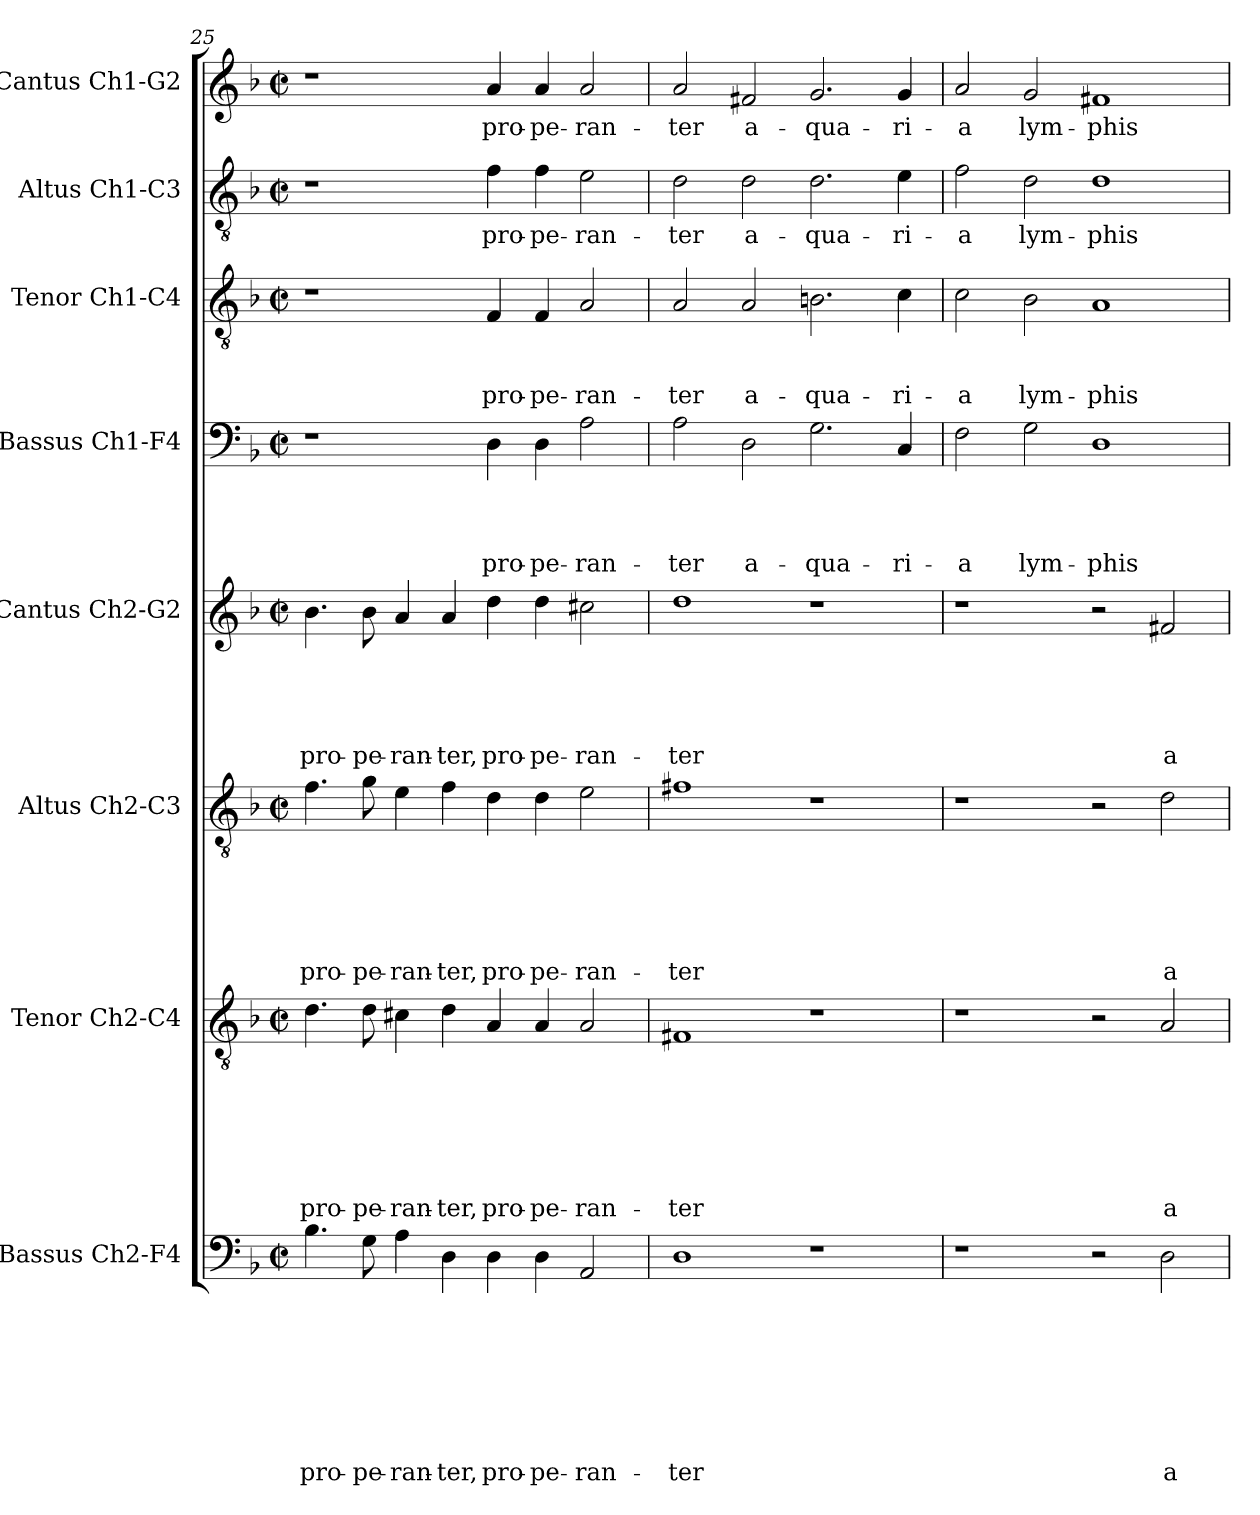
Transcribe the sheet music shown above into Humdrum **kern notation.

**kern	**text	**text	**text	**text	**text	**text	**text	**text	**kern	**text	**text	**text	**text	**text	**text	**text	**kern	**text	**text	**text	**text	**text	**text	**kern	**text	**text	**text	**text	**text	**kern	**text	**text	**text	**text	**kern	**text	**text	**text	**kern	**text	**kern	**text
*part8	*part8	*part8	*part8	*part8	*part8	*part8	*part8	*part8	*part7	*part7	*part7	*part7	*part7	*part7	*part7	*part7	*part6	*part6	*part6	*part6	*part6	*part6	*part6	*part5	*part5	*part5	*part5	*part5	*part5	*part4	*part4	*part4	*part4	*part4	*part3	*part3	*part3	*part3	*part2	*part2	*part1	*part1
*staff8	*staff8	*staff8	*staff8	*staff8	*staff8	*staff8	*staff8	*staff8	*staff7	*staff7	*staff7	*staff7	*staff7	*staff7	*staff7	*staff7	*staff6	*staff6	*staff6	*staff6	*staff6	*staff6	*staff6	*staff5	*staff5	*staff5	*staff5	*staff5	*staff5	*staff4	*staff4	*staff4	*staff4	*staff4	*staff3	*staff3	*staff3	*staff3	*staff2	*staff2	*staff1	*staff1
*I"Bassus Ch2-F4	*	*	*	*	*	*	*	*	*I"Tenor Ch2-C4	*	*	*	*	*	*	*	*I"Altus Ch2-C3	*	*	*	*	*	*	*I"Cantus Ch2-G2	*	*	*	*	*	*I"Bassus Ch1-F4	*	*	*	*	*I"Tenor Ch1-C4	*	*	*	*I"Altus Ch1-C3	*	*I"Cantus Ch1-G2	*
*I'B2	*	*	*	*	*	*	*	*	*I'T2	*	*	*	*	*	*	*	*I'A2	*	*	*	*	*	*	*I'C2	*	*	*	*	*	*I'B	*	*	*	*	*I'T	*	*	*	*I'A	*	*I'C	*
*clefF4	*	*	*	*	*	*	*	*	*clefGv2	*	*	*	*	*	*	*	*clefGv2	*	*	*	*	*	*	*clefG2	*	*	*	*	*	*clefF4	*	*	*	*	*clefGv2	*	*	*	*clefGv2	*	*clefG2	*
*k[b-]	*	*	*	*	*	*	*	*	*k[b-]	*	*	*	*	*	*	*	*k[b-]	*	*	*	*	*	*	*k[b-]	*	*	*	*	*	*k[b-]	*	*	*	*	*k[b-]	*	*	*	*k[b-]	*	*k[b-]	*
*F:	*	*	*	*	*	*	*	*	*F:	*	*	*	*	*	*	*	*F:	*	*	*	*	*	*	*F:	*	*	*	*	*	*F:	*	*	*	*	*F:	*	*	*	*F:	*	*F:	*
*M2/2	*	*	*	*	*	*	*	*	*M2/2	*	*	*	*	*	*	*	*M2/2	*	*	*	*	*	*	*M2/2	*	*	*	*	*	*M2/2	*	*	*	*	*M2/2	*	*	*	*M2/2	*	*M2/2	*
*met(c|)	*	*	*	*	*	*	*	*	*met(c|)	*	*	*	*	*	*	*	*met(c|)	*	*	*	*	*	*	*met(c|)	*	*	*	*	*	*met(c|)	*	*	*	*	*met(c|)	*	*	*	*met(c|)	*	*met(c|)	*
=25	=25	=25	=25	=25	=25	=25	=25	=25	=25	=25	=25	=25	=25	=25	=25	=25	=25	=25	=25	=25	=25	=25	=25	=25	=25	=25	=25	=25	=25	=25	=25	=25	=25	=25	=25	=25	=25	=25	=25	=25	=25	=25
!	!	!	!	!	!	!	!	!LO:LY:b	!	!	!	!	!	!	!	!LO:LY:b	!	!	!	!	!	!	!LO:LY:b	!	!	!	!	!	!LO:LY:b	!	!	!	!	!	!	!	!	!	!	!	!	!
4.B-\	.	.	.	.	.	.	.	pro-	4.d\	.	.	.	.	.	.	pro-	4.f\	.	.	.	.	.	pro-	4.b-\	.	.	.	.	pro-	1r	.	.	.	.	1r	.	.	.	1r	.	1r	.
!	!	!	!	!	!	!	!	!LO:LY:b	!	!	!	!	!	!	!	!LO:LY:b	!	!	!	!	!	!	!LO:LY:b	!	!	!	!	!	!LO:LY:b	!	!	!	!	!	!	!	!	!	!	!	!	!
8G\	.	.	.	.	.	.	.	-pe-	8d\	.	.	.	.	.	.	-pe-	8g\	.	.	.	.	.	-pe-	8b-\	.	.	.	.	-pe-	.	.	.	.	.	.	.	.	.	.	.	.	.
!	!	!	!	!	!	!	!	!LO:LY:b	!	!	!	!	!	!	!	!LO:LY:b	!	!	!	!	!	!	!LO:LY:b	!	!	!	!	!	!LO:LY:b	!	!	!	!	!	!	!	!	!	!	!	!	!
4A\	.	.	.	.	.	.	.	-ran-	4c#X\	.	.	.	.	.	.	-ran-	4e\	.	.	.	.	.	-ran-	4a/	.	.	.	.	-ran-	.	.	.	.	.	.	.	.	.	.	.	.	.
!	!	!	!	!	!	!	!	!LO:LY:b	!	!	!	!	!	!	!	!LO:LY:b	!	!	!	!	!	!	!LO:LY:b	!	!	!	!	!	!LO:LY:b	!	!	!	!	!	!	!	!	!	!	!	!	!
4D\	.	.	.	.	.	.	.	-ter,	4d\	.	.	.	.	.	.	-ter,	4f\	.	.	.	.	.	-ter,	4a/	.	.	.	.	-ter,	.	.	.	.	.	.	.	.	.	.	.	.	.
!	!	!	!	!	!	!	!	!LO:LY:b	!	!	!	!	!	!	!	!LO:LY:b	!	!	!	!	!	!	!LO:LY:b	!	!	!	!	!	!LO:LY:b	!	!	!	!	!LO:LY:b	!	!	!	!LO:LY:b	!	!LO:LY:b	!	!LO:LY:b
4D\	.	.	.	.	.	.	.	pro-	4A/	.	.	.	.	.	.	pro-	4d\	.	.	.	.	.	pro-	4dd\	.	.	.	.	pro-	4D\	.	.	.	pro-	4F/	.	.	pro-	4f\	pro-	4a/	pro-
!	!	!	!	!	!	!	!	!LO:LY:b	!	!	!	!	!	!	!	!LO:LY:b	!	!	!	!	!	!	!LO:LY:b	!	!	!	!	!	!LO:LY:b	!	!	!	!	!LO:LY:b	!	!	!	!LO:LY:b	!	!LO:LY:b	!	!LO:LY:b
4D\	.	.	.	.	.	.	.	-pe-	4A/	.	.	.	.	.	.	-pe-	4d\	.	.	.	.	.	-pe-	4dd\	.	.	.	.	-pe-	4D\	.	.	.	-pe-	4F/	.	.	-pe-	4f\	-pe-	4a/	-pe-
!	!	!	!	!	!	!	!	!LO:LY:b	!	!	!	!	!	!	!	!LO:LY:b	!	!	!	!	!	!	!LO:LY:b	!	!	!	!	!	!LO:LY:b	!	!	!	!	!LO:LY:b	!	!	!	!LO:LY:b	!	!LO:LY:b	!	!LO:LY:b
2AA/	.	.	.	.	.	.	.	-ran-	2A/	.	.	.	.	.	.	-ran-	2e\	.	.	.	.	.	-ran-	2cc#X\	.	.	.	.	-ran-	2A\	.	.	.	-ran-	2A/	.	.	-ran-	2e\	-ran-	2a/	-ran-
!!LO:PB:g=z
=26	=26	=26	=26	=26	=26	=26	=26	=26	=26	=26	=26	=26	=26	=26	=26	=26	=26	=26	=26	=26	=26	=26	=26	=26	=26	=26	=26	=26	=26	=26	=26	=26	=26	=26	=26	=26	=26	=26	=26	=26	=26	=26
!	!	!	!	!	!	!	!	!LO:LY:b	!	!	!	!	!	!	!	!LO:LY:b	!	!	!	!	!	!	!LO:LY:b	!	!	!	!	!	!LO:LY:b	!	!	!	!	!LO:LY:b	!	!	!	!LO:LY:b	!	!LO:LY:b	!	!LO:LY:b
1D	.	.	.	.	.	.	.	-ter	1F#X	.	.	.	.	.	.	-ter	1f#X	.	.	.	.	.	-ter	1dd	.	.	.	.	-ter	2A\	.	.	.	-ter	2A/	.	.	-ter	2d\	-ter	2a/	-ter
!	!	!	!	!	!	!	!	!	!	!	!	!	!	!	!	!	!	!	!	!	!	!	!	!	!	!	!	!	!	!	!	!	!	!LO:LY:b	!	!	!	!LO:LY:b	!	!LO:LY:b	!	!LO:LY:b
.	.	.	.	.	.	.	.	.	.	.	.	.	.	.	.	.	.	.	.	.	.	.	.	.	.	.	.	.	.	2D\	.	.	.	a-	2A/	.	.	a-	2d\	a-	2f#X/	a-
!	!	!	!	!	!	!	!	!	!	!	!	!	!	!	!	!	!	!	!	!	!	!	!	!	!	!	!	!	!	!	!	!	!	!LO:LY:b	!	!	!	!LO:LY:b	!	!LO:LY:b	!	!LO:LY:b
1r	.	.	.	.	.	.	.	.	1r	.	.	.	.	.	.	.	1r	.	.	.	.	.	.	1r	.	.	.	.	.	2.G\	.	.	.	-qua-	2.Bn\	.	.	-qua-	2.d\	-qua-	2.g/	-qua-
!	!	!	!	!	!	!	!	!	!	!	!	!	!	!	!	!	!	!	!	!	!	!	!	!	!	!	!	!	!	!	!	!	!	!LO:LY:b	!	!	!	!LO:LY:b	!	!LO:LY:b	!	!LO:LY:b
.	.	.	.	.	.	.	.	.	.	.	.	.	.	.	.	.	.	.	.	.	.	.	.	.	.	.	.	.	.	4C/	.	.	.	-ri-	4c\	.	.	-ri-	4e\	-ri-	4g/	-ri-
=27	=27	=27	=27	=27	=27	=27	=27	=27	=27	=27	=27	=27	=27	=27	=27	=27	=27	=27	=27	=27	=27	=27	=27	=27	=27	=27	=27	=27	=27	=27	=27	=27	=27	=27	=27	=27	=27	=27	=27	=27	=27	=27
!	!	!	!	!	!	!	!	!	!	!	!	!	!	!	!	!	!	!	!	!	!	!	!	!	!	!	!	!	!	!	!	!	!	!LO:LY:b	!	!	!	!LO:LY:b	!	!LO:LY:b	!	!LO:LY:b
1r	.	.	.	.	.	.	.	.	1r	.	.	.	.	.	.	.	1r	.	.	.	.	.	.	1r	.	.	.	.	.	2F\	.	.	.	-a	2c\	.	.	-a	2f\	-a	2a/	-a
!	!	!	!	!	!	!	!	!	!	!	!	!	!	!	!	!	!	!	!	!	!	!	!	!	!	!	!	!	!	!	!	!	!	!LO:LY:b	!	!	!	!LO:LY:b	!	!LO:LY:b	!	!LO:LY:b
.	.	.	.	.	.	.	.	.	.	.	.	.	.	.	.	.	.	.	.	.	.	.	.	.	.	.	.	.	.	2G\	.	.	.	lym-	2B-\	.	.	lym-	2d\	lym-	2g/	lym-
!	!	!	!	!	!	!	!	!	!	!	!	!	!	!	!	!	!	!	!	!	!	!	!	!	!	!	!	!	!	!	!	!	!	!LO:LY:b	!	!	!	!LO:LY:b	!	!LO:LY:b	!	!LO:LY:b
2r	.	.	.	.	.	.	.	.	2r	.	.	.	.	.	.	.	2r	.	.	.	.	.	.	2r	.	.	.	.	.	1D	.	.	.	-phis	1A	.	.	-phis	1d	-phis	1f#X	-phis
!	!	!	!	!	!	!	!	!LO:LY:b	!	!	!	!	!	!	!	!LO:LY:b	!	!	!	!	!	!	!LO:LY:b	!	!	!	!	!	!LO:LY:b	!	!	!	!	!	!	!	!	!	!	!	!	!
2D\	.	.	.	.	.	.	.	a-	2A/	.	.	.	.	.	.	a-	2d\	.	.	.	.	.	a-	2f#X/	.	.	.	.	a-	.	.	.	.	.	.	.	.	.	.	.	.	.
=	=	=	=	=	=	=	=	=	=	=	=	=	=	=	=	=	=	=	=	=	=	=	=	=	=	=	=	=	=	=	=	=	=	=	=	=	=	=	=	=	=	=
*-	*-	*-	*-	*-	*-	*-	*-	*-	*-	*-	*-	*-	*-	*-	*-	*-	*-	*-	*-	*-	*-	*-	*-	*-	*-	*-	*-	*-	*-	*-	*-	*-	*-	*-	*-	*-	*-	*-	*-	*-	*-	*-
